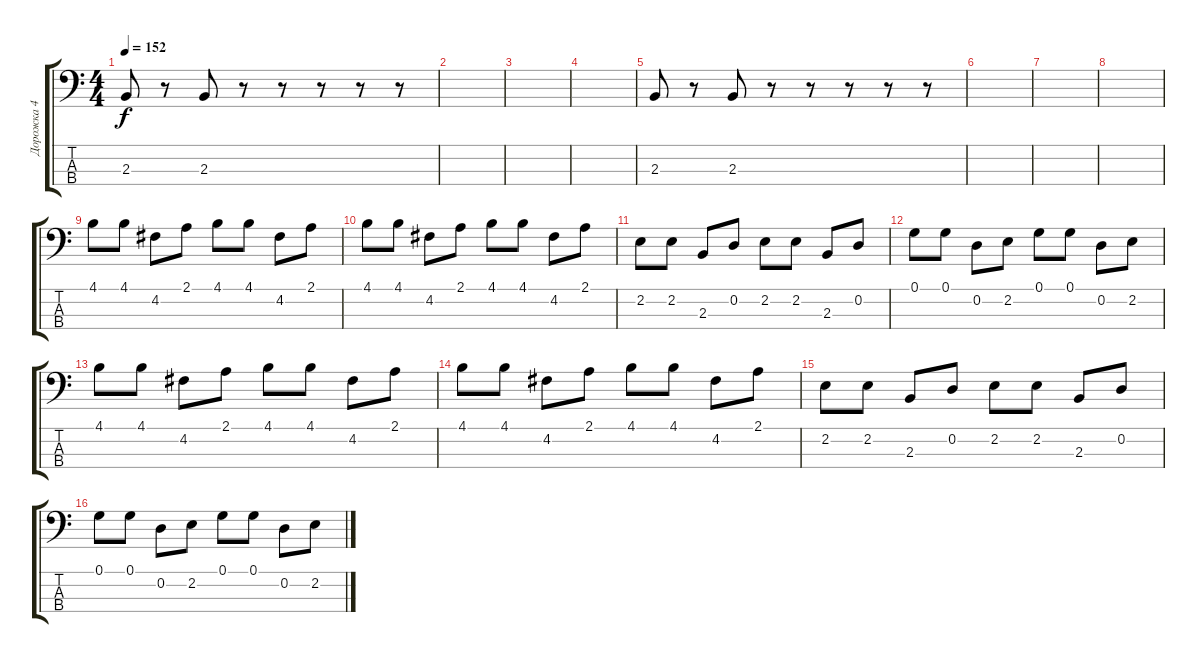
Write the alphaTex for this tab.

\track ("Дорожка 4" "Дорожка 4") {instrument electricbasspick}
\staff {score tabs}
\tuning (G2 D2 A1 E1) {hide}
\ts (4 4)
\tempo 152
\clef f4
\ks c
2.3.8{dy f instrument electricbasspick} r.8 2.3.8 r.8 r.8 r.8 r.8 r.8 |
|
|
|
2.3.8 r.8 2.3.8 r.8 r.8 r.8 r.8 r.8 |
|
|
|
4.1.8 4.1.8 4.2.8 2.1.8 4.1.8 4.1.8 4.2.8 2.1.8 |
4.1.8 4.1.8 4.2.8 2.1.8 4.1.8 4.1.8 4.2.8 2.1.8 |
2.2.8 2.2.8 2.3.8 0.2.8 2.2.8 2.2.8 2.3.8 0.2.8 |
0.1.8 0.1.8 0.2.8 2.2.8 0.1.8 0.1.8 0.2.8 2.2.8 |
4.1.8 4.1.8 4.2.8 2.1.8 4.1.8 4.1.8 4.2.8 2.1.8 |
4.1.8 4.1.8 4.2.8 2.1.8 4.1.8 4.1.8 4.2.8 2.1.8 |
2.2.8 2.2.8 2.3.8 0.2.8 2.2.8 2.2.8 2.3.8 0.2.8 |
0.1.8 0.1.8 0.2.8 2.2.8 0.1.8 0.1.8 0.2.8 2.2.8
